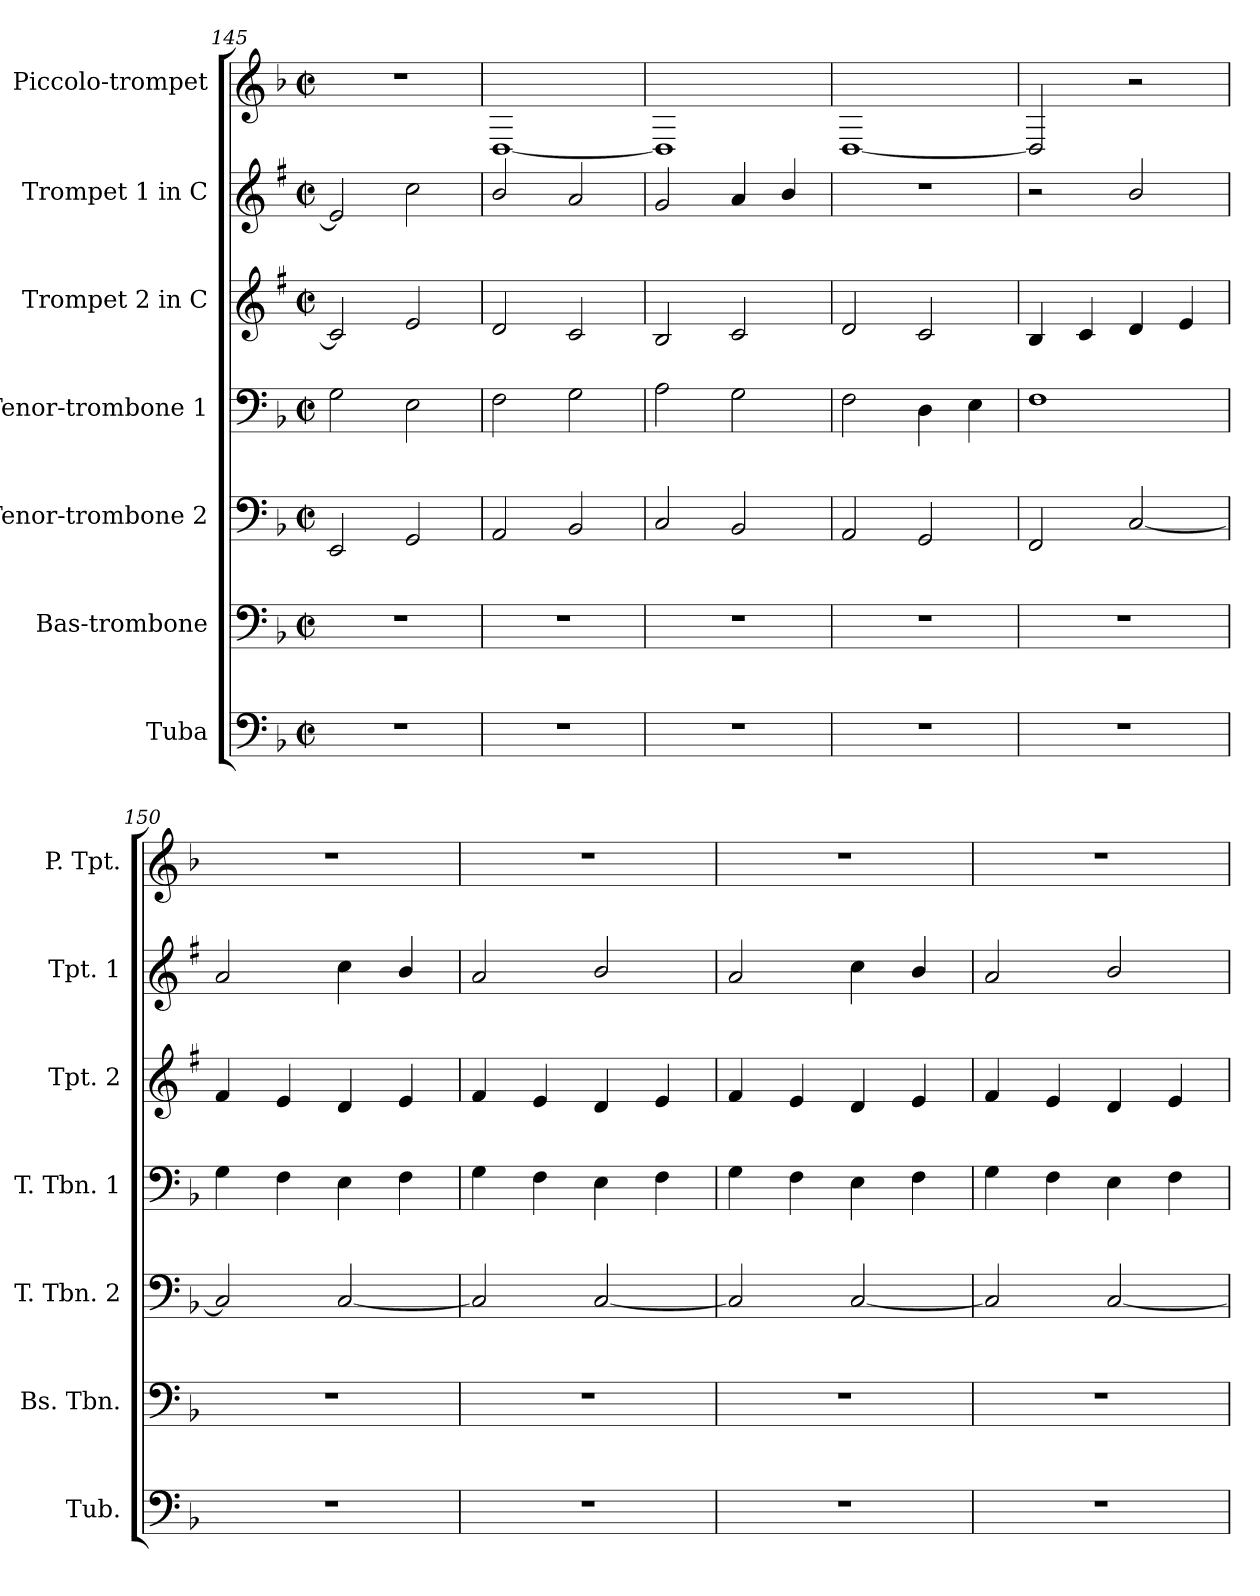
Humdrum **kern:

**kern	**kern	**kern	**kern	**kern	**kern	**kern
*part7	*part6	*part5	*part4	*part3	*part2	*part1
*staff7	*staff6	*staff5	*staff4	*staff3	*staff2	*staff1
*I"Tuba	*I"Bas-trombone	*I"Tenor-trombone 2	*I"Tenor-trombone 1	*I"Trompet 2 in C	*I"Trompet 1 in C	*I"Piccolo-trompet
*I'Tub.	*I'Bs. Tbn.	*I'T. Tbn. 2	*I'T. Tbn. 1	*I'Tpt. 2	*I'Tpt. 1	*I'P. Tpt.
*clefF4	*clefF4	*clefF4	*clefF4	*clefG2	*clefG2	*clefG2
*	*	*	*	*ITrd1c2	*ITrd1c2	*ITrd-6c-10
*k[b-]	*k[b-]	*k[b-]	*k[b-]	*k[b-]	*k[b-]	*k[b-e-a-]
*M2/2	*M2/2	*M2/2	*M2/2	*M2/2	*M2/2	*M2/2
*met(c|)	*met(c|)	*met(c|)	*met(c|)	*met(c|)	*met(c|)	*met(c|)
=145	=145	=145	=145	=145	=145	=145
1r	1r	2EE/	2G\	2B-/]	2d/]	1r
.	.	2GG/	2E\	2d/	2b-\	.
=146	=146	=146	=146	=146	=146	=146
1r	1r	2AA/	2F\	2c/	2a/	[1c
.	.	2BB-/	2G\	2B-/	2g/	.
=147	=147	=147	=147	=147	=147	=147
1r	1r	2C/	2A\	2A/	2f/	1c]
.	.	2BB-/	2G\	2B-/	4g/	.
.	.	.	.	.	4a/	.
=148	=148	=148	=148	=148	=148	=148
1r	1r	2AA/	2F\	2c/	1r	[1c
.	.	2GG/	4D\	2B-/	.	.
.	.	.	4E\	.	.	.
!!LO:PB:g=z
=149	=149	=149	=149	=149	=149	=149
1r	1r	2FF/	1F	4A/	2r	2c/]
.	.	.	.	4B-/	.	.
.	.	[2C/	.	4c/	2a/	2r
.	.	.	.	4d/	.	.
=150	=150	=150	=150	=150	=150	=150
1r	1r	2C/]	4G\	4e/	2g/	1r
.	.	.	4F\	4d/	.	.
.	.	[2C/	4E\	4c/	4b-\	.
.	.	.	4F\	4d/	4a/	.
=151	=151	=151	=151	=151	=151	=151
1r	1r	2C/]	4G\	4e/	2g/	1r
.	.	.	4F\	4d/	.	.
.	.	[2C/	4E\	4c/	2a/	.
.	.	.	4F\	4d/	.	.
=152	=152	=152	=152	=152	=152	=152
1r	1r	2C/]	4G\	4e/	2g/	1r
.	.	.	4F\	4d/	.	.
.	.	[2C/	4E\	4c/	4b-\	.
.	.	.	4F\	4d/	4a/	.
=153	=153	=153	=153	=153	=153	=153
1r	1r	2C/]	4G\	4e/	2g/	1r
.	.	.	4F\	4d/	.	.
.	.	[2C/	4E\	4c/	2a/	.
.	.	.	4F\	4d/	.	.
=	=	=	=	=	=	=
*-	*-	*-	*-	*-	*-	*-
